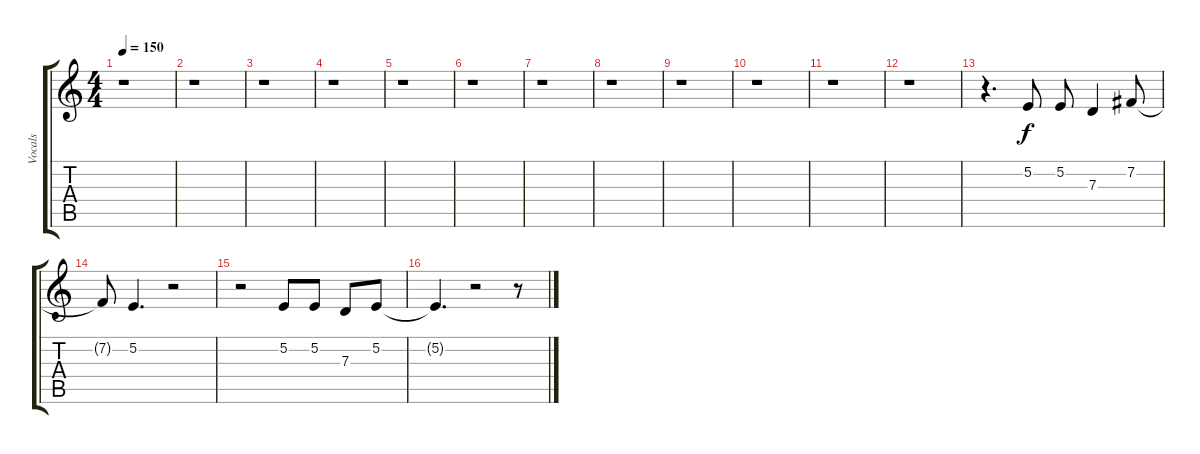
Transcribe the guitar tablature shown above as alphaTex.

\track ("Vocals" "Vocals") {instrument lead3calliope}
\staff {score tabs}
\tuning (E4 B3 G3 D3 A2 E2) {hide}
\ts (4 4)
\tempo 150
\clef g2
\ks c
r.1{dy f} |
r.1 |
r.1 |
r.1 |
r.1 |
r.1 |
r.1 |
r.1 |
r.1 |
r.1 |
r.1 |
r.1 |
r.4{d} 5.2.8 5.2.8 7.3.4 7.2.8 |
7.2{t}.8 5.2.4{d} r.2 |
r.2 5.2.8 5.2.8 7.3.8 5.2.8 |
5.2{t}.4{d} r.2 r.8
